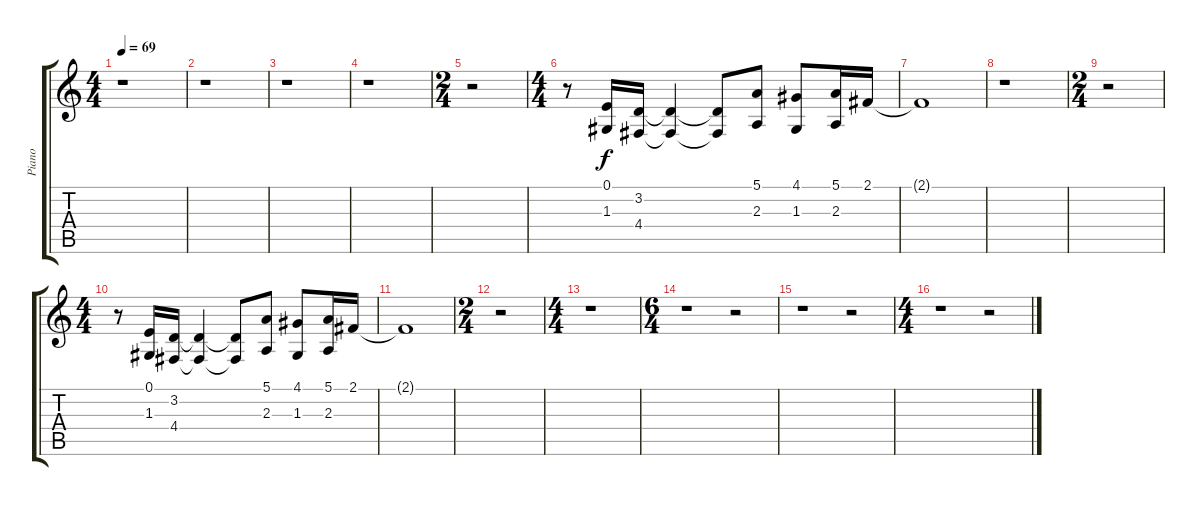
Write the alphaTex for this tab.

\track ("Piano" "Piano") {instrument acousticgrandpiano}
\staff {score tabs}
\tuning (E4 B3 G3 D3 A2 E2) {hide}
\ts (4 4)
\tempo 69
\clef g2
\ks c
r.1{dy f} |
r.1 |
r.1 |
r.1 |
\ts (2 4)
r.2 |
\ts (4 4)
r.8 (0.1 1.3).16 (3.2 4.4).16 (3.2{t} 4.4{t}).4 (3.2{t} 4.4{t}).8 (5.1 2.3).8 (4.1 1.3).8 (5.1 2.3).16 2.1.16 |
2.1{t}.1 |
r.1 |
\ts (2 4)
r.2 |
\ts (4 4)
r.8 (0.1 1.3).16 (3.2 4.4).16 (3.2{t} 4.4{t}).4 (3.2{t} 4.4{t}).8 (5.1 2.3).8 (4.1 1.3).8 (5.1 2.3).16 2.1.16 |
2.1{t}.1 |
\ts (2 4)
r.2 |
\ts (4 4)
r.1 |
\ts (6 4)
r.1 r.2 |
r.1 r.2 |
\ts (4 4)
r.1 r.2
